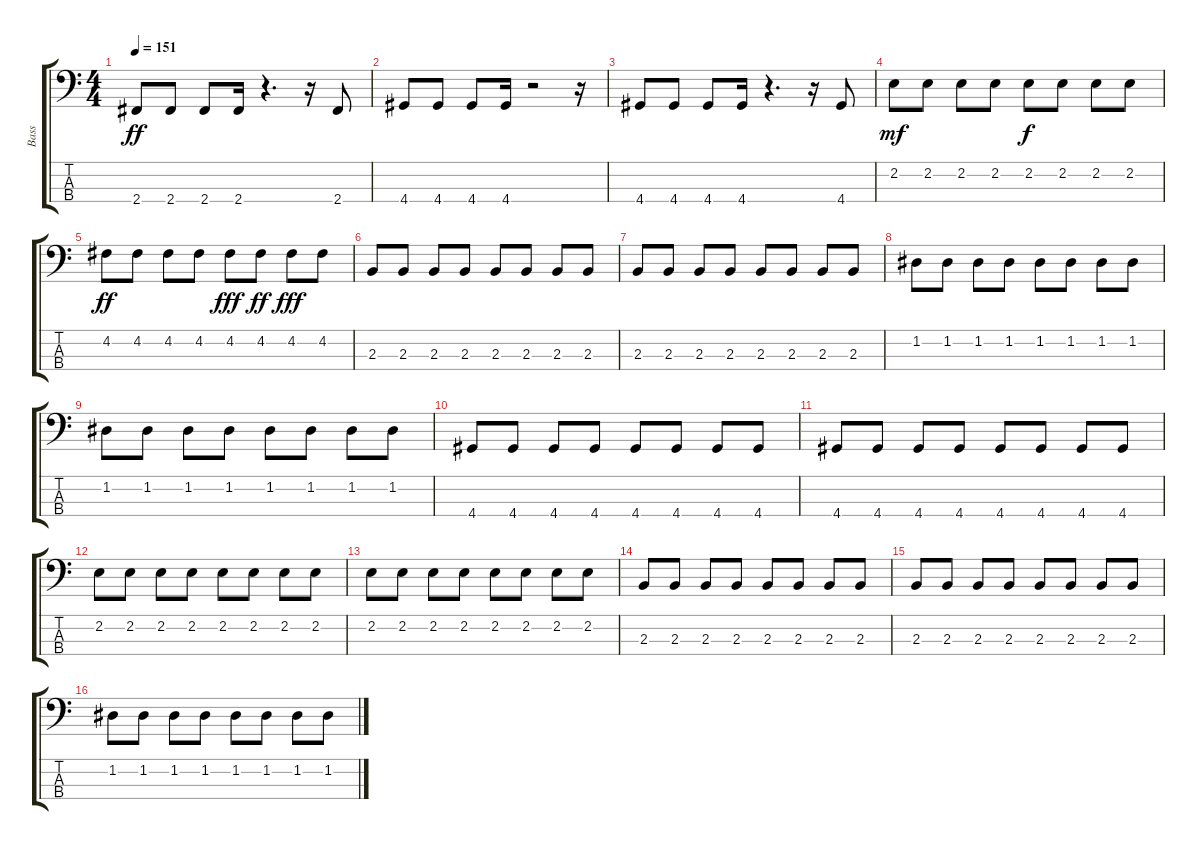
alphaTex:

\track ("Bass" "Bass") {instrument electricbassfinger}
\staff {score tabs}
\tuning (G2 D2 A1 E1) {hide}
\ts (4 4)
\tempo 151
\clef f4
\ks c
2.4.8{dy ff} 2.4.8 2.4.8 2.4.16 r.4{d} r.16 2.4.8 |
4.4.8 4.4.8 4.4.8 4.4.16 r.2 r.16 |
4.4.8 4.4.8 4.4.8 4.4.16 r.4{d} r.16 4.4.8 |
2.2.8{dy mf} 2.2.8 2.2.8 2.2.8 2.2.8{dy f} 2.2.8 2.2.8 2.2.8 |
4.2.8{dy ff} 4.2.8 4.2.8 4.2.8 4.2.8{dy fff} 4.2.8{dy ff} 4.2.8{dy fff} 4.2.8 |
2.3.8 2.3.8 2.3.8 2.3.8 2.3.8 2.3.8 2.3.8 2.3.8 |
2.3.8 2.3.8 2.3.8 2.3.8 2.3.8 2.3.8 2.3.8 2.3.8 |
1.2.8 1.2.8 1.2.8 1.2.8 1.2.8 1.2.8 1.2.8 1.2.8 |
1.2.8 1.2.8 1.2.8 1.2.8 1.2.8 1.2.8 1.2.8 1.2.8 |
4.4.8 4.4.8 4.4.8 4.4.8 4.4.8 4.4.8 4.4.8 4.4.8 |
4.4.8 4.4.8 4.4.8 4.4.8 4.4.8 4.4.8 4.4.8 4.4.8 |
2.2.8 2.2.8 2.2.8 2.2.8 2.2.8 2.2.8 2.2.8 2.2.8 |
2.2.8 2.2.8 2.2.8 2.2.8 2.2.8 2.2.8 2.2.8 2.2.8 |
2.3.8 2.3.8 2.3.8 2.3.8 2.3.8 2.3.8 2.3.8 2.3.8 |
2.3.8 2.3.8 2.3.8 2.3.8 2.3.8 2.3.8 2.3.8 2.3.8 |
1.2.8 1.2.8 1.2.8 1.2.8 1.2.8 1.2.8 1.2.8 1.2.8
